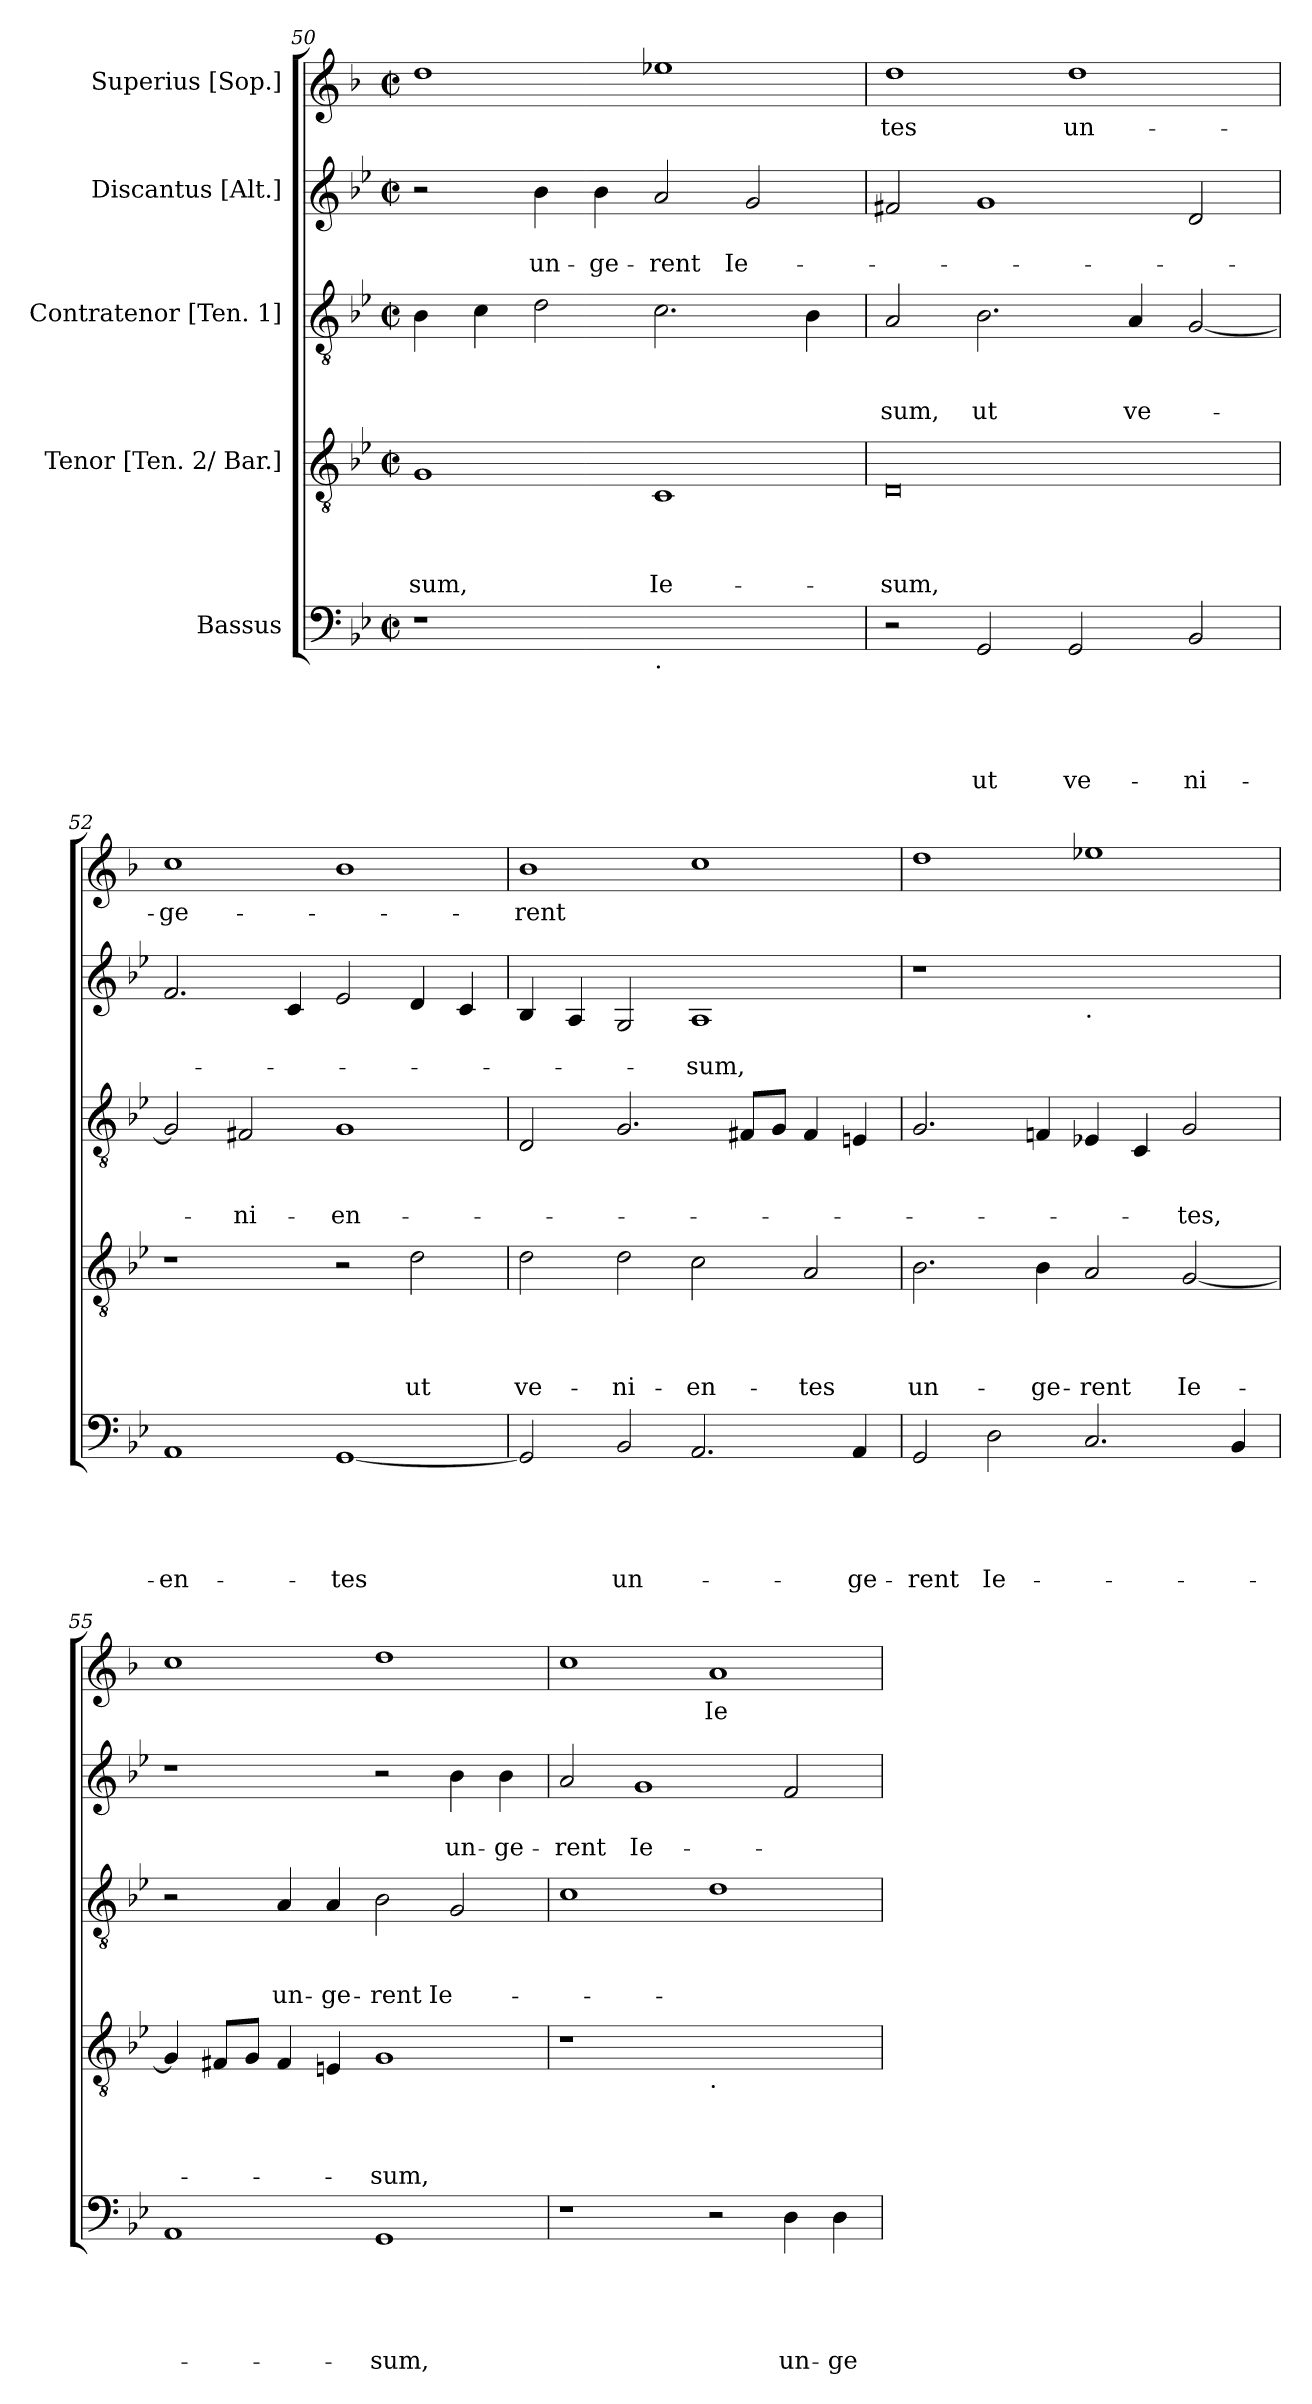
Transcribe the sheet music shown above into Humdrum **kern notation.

**kern	**text	**text	**text	**text	**text	**kern	**text	**text	**text	**text	**kern	**text	**text	**text	**kern	**text	**text	**kern	**text
*part5	*part5	*part5	*part5	*part5	*part5	*part4	*part4	*part4	*part4	*part4	*part3	*part3	*part3	*part3	*part2	*part2	*part2	*part1	*part1
*staff5	*staff5	*staff5	*staff5	*staff5	*staff5	*staff4	*staff4	*staff4	*staff4	*staff4	*staff3	*staff3	*staff3	*staff3	*staff2	*staff2	*staff2	*staff1	*staff1
*I"Bassus	*	*	*	*	*	*I"Tenor [Ten. 2/ Bar.]	*	*	*	*	*I"Contratenor [Ten. 1]	*	*	*	*I"Discantus [Alt.]	*	*	*I"Superius [Sop.]	*
*clefF4	*	*	*	*	*	*clefGv2	*	*	*	*	*clefGv2	*	*	*	*clefG2	*	*	*clefG2	*
*	*	*	*	*	*	*	*	*	*	*	*	*	*	*	*	*	*	*ITrd-3c-5	*
*k[b-e-]	*	*	*	*	*	*k[b-e-]	*	*	*	*	*k[b-e-]	*	*	*	*k[b-e-]	*	*	*k[b-e-]	*
*B-:	*	*	*	*	*	*B-:	*	*	*	*	*B-:	*	*	*	*B-:	*	*	*B-:	*
*M2/2	*	*	*	*	*	*M2/2	*	*	*	*	*M2/2	*	*	*	*M2/2	*	*	*M2/2	*
*met(c|)	*	*	*	*	*	*met(c|)	*	*	*	*	*met(c|)	*	*	*	*met(c|)	*	*	*met(c|)	*
=50	=50	=50	=50	=50	=50	=50	=50	=50	=50	=50	=50	=50	=50	=50	=50	=50	=50	=50	=50
!	!	!	!	!	!	!	!	!	!	!LO:LY:b	!	!	!	!	!	!	!	!	!
1r	.	.	.	.	.	1G	.	.	.	-sum,	4B-\	.	.	.	2r	.	.	1gg	.
.	.	.	.	.	.	.	.	.	.	.	4c\	.	.	.	.	.	.	.	.
!	!	!	!	!	!	!	!	!	!	!	!	!	!	!	!	!	!LO:LY:b	!	!
.	.	.	.	.	.	.	.	.	.	.	2d\	.	.	.	4b-\	.	un-	.	.
!	!	!	!	!	!	!	!	!	!	!	!	!	!	!	!	!	!LO:LY:b	!	!
.	.	.	.	.	.	.	.	.	.	.	.	.	.	.	4b-\	.	-ge-	.	.
!LO:TX:b:t=.	!	!	!	!	!	!	!	!	!	!	!	!	!	!	!	!	!	!	!
!	!	!	!	!	!	!	!	!	!	!LO:LY:b	!	!	!	!	!	!	!LO:LY:b:rj	!	!
1ryy	.	.	.	.	.	1C	.	.	.	Ie-	2.c\	.	.	.	2a/	.	-rent	1aa-X	.
!	!	!	!	!	!	!	!	!	!	!	!	!	!	!	!	!	!LO:LY:b	!	!
.	.	.	.	.	.	.	.	.	.	.	.	.	.	.	2g/	.	Ie-	.	.
.	.	.	.	.	.	.	.	.	.	.	4B-\	.	.	.	.	.	.	.	.
!!LO:LB:g=z
=51	=51	=51	=51	=51	=51	=51	=51	=51	=51	=51	=51	=51	=51	=51	=51	=51	=51	=51	=51
!	!	!	!	!	!	!	!	!	!	!LO:LY:b	!	!	!	!LO:LY:b	!	!	!	!	!LO:LY:b
2r	.	.	.	.	.	0D	.	.	.	-sum,	2A/	.	.	-sum,	2f#X/	.	.	1gg	-tes
!	!	!	!	!	!LO:LY:b	!	!	!	!	!	!	!	!	!LO:LY:b	!	!	!	!	!
2GG/	.	.	.	.	ut	.	.	.	.	.	2.B-\	.	.	ut	1g	.	.	.	.
!	!	!	!	!	!LO:LY:b	!	!	!	!	!	!	!	!	!	!	!	!	!	!LO:LY:b
2GG/	.	.	.	.	ve-	.	.	.	.	.	.	.	.	.	.	.	.	1gg	un-
!	!	!	!	!	!	!	!	!	!	!	!	!	!	!LO:LY:b	!	!	!	!	!
.	.	.	.	.	.	.	.	.	.	.	4A/	.	.	ve-	.	.	.	.	.
!	!	!	!	!	!LO:LY:b	!	!	!	!	!	!	!	!	!	!	!	!	!	!
2BB-/	.	.	.	.	-ni-	.	.	.	.	.	[<2G/	.	.	.	2d/	.	.	.	.
=52	=52	=52	=52	=52	=52	=52	=52	=52	=52	=52	=52	=52	=52	=52	=52	=52	=52	=52	=52
!	!	!	!	!	!LO:LY:b	!	!	!	!	!	!	!	!	!	!	!	!	!	!LO:LY:b
1AA	.	.	.	.	-en-	1r	.	.	.	.	2G/]	.	.	.	2.f/	.	.	1ff	-ge-
!	!	!	!	!	!	!	!	!	!	!	!	!	!	!LO:LY:b	!	!	!	!	!
.	.	.	.	.	.	.	.	.	.	.	2F#X/	.	.	-ni-	.	.	.	.	.
.	.	.	.	.	.	.	.	.	.	.	.	.	.	.	4c/	.	.	.	.
!	!	!	!	!	!LO:LY:b	!	!	!	!	!	!	!	!	!LO:LY:b	!	!	!	!	!
[<1GG	.	.	.	.	-tes	2r	.	.	.	.	1G	.	.	-en-	2e-/	.	.	1ee-	.
!	!	!	!	!	!	!	!	!	!	!LO:LY:b	!	!	!	!	!	!	!	!	!
.	.	.	.	.	.	2d\	.	.	.	ut	.	.	.	.	4d/	.	.	.	.
.	.	.	.	.	.	.	.	.	.	.	.	.	.	.	4c/	.	.	.	.
=53	=53	=53	=53	=53	=53	=53	=53	=53	=53	=53	=53	=53	=53	=53	=53	=53	=53	=53	=53
!	!	!	!	!	!	!	!	!	!	!LO:LY:b	!	!	!	!	!	!	!	!	!LO:LY:b
2GG/]	.	.	.	.	.	2d\	.	.	.	ve-	2D/	.	.	.	4B-/	.	.	1ee-	-rent
.	.	.	.	.	.	.	.	.	.	.	.	.	.	.	4A/	.	.	.	.
!	!	!	!	!	!LO:LY:b	!	!	!	!	!LO:LY:b	!	!	!	!	!	!	!	!	!
2BB-/	.	.	.	.	un-	2d\	.	.	.	-ni-	2.G/	.	.	.	2G/	.	.	.	.
!	!	!	!	!	!	!	!	!	!	!LO:LY:b	!	!	!	!	!	!	!LO:LY:b	!	!
2.AA/	.	.	.	.	.	2c\	.	.	.	-en-	.	.	.	.	1A	.	-sum,	1ff	.
.	.	.	.	.	.	.	.	.	.	.	8F#X/L	.	.	.	.	.	.	.	.
.	.	.	.	.	.	.	.	.	.	.	8G/J	.	.	.	.	.	.	.	.
!	!	!	!	!	!	!	!	!	!	!LO:LY:b	!	!	!	!	!	!	!	!	!
.	.	.	.	.	.	2A/	.	.	.	-tes	4F#/	.	.	.	.	.	.	.	.
!	!	!	!	!	!LO:LY:b	!	!	!	!	!	!	!	!	!	!	!	!	!	!
4AA/	.	.	.	.	-ge-	.	.	.	.	.	4En/	.	.	.	.	.	.	.	.
=54	=54	=54	=54	=54	=54	=54	=54	=54	=54	=54	=54	=54	=54	=54	=54	=54	=54	=54	=54
!	!	!	!	!	!LO:LY:b	!	!	!	!	!LO:LY:b	!	!	!	!	!	!	!	!	!
2GG/	.	.	.	.	-rent	2.B-\	.	.	.	un-	2.G/	.	.	.	1r	.	.	1gg	.
!	!	!	!	!	!LO:LY:b	!	!	!	!	!	!	!	!	!	!	!	!	!	!
2D\	.	.	.	.	Ie-	.	.	.	.	.	.	.	.	.	.	.	.	.	.
!	!	!	!	!	!	!	!	!	!	!LO:LY:b	!	!	!	!	!	!	!	!	!
.	.	.	.	.	.	4B-\	.	.	.	-ge-	4Fn/	.	.	.	.	.	.	.	.
!	!	!	!	!	!	!	!	!	!	!	!	!	!	!	!LO:TX:b:t=.	!	!	!	!
!	!	!	!	!	!	!	!	!	!	!LO:LY:b	!	!	!	!	!	!	!	!	!
2.C/	.	.	.	.	.	2A/	.	.	.	-rent	4E-X/	.	.	.	1ryy	.	.	1aa-X	.
.	.	.	.	.	.	.	.	.	.	.	4C/	.	.	.	.	.	.	.	.
!	!	!	!	!	!	!	!	!	!	!LO:LY:b	!	!	!	!LO:LY:b	!	!	!	!	!
.	.	.	.	.	.	[>2G/	.	.	.	Ie-	2G/	.	.	-tes,	.	.	.	.	.
4BB-/	.	.	.	.	.	.	.	.	.	.	.	.	.	.	.	.	.	.	.
!!LO:PB:g=z
=55	=55	=55	=55	=55	=55	=55	=55	=55	=55	=55	=55	=55	=55	=55	=55	=55	=55	=55	=55
1AA	.	.	.	.	.	4G/]	.	.	.	.	2r	.	.	.	1r	.	.	1ff	.
.	.	.	.	.	.	8F#X/L	.	.	.	.	.	.	.	.	.	.	.	.	.
.	.	.	.	.	.	8G/J	.	.	.	.	.	.	.	.	.	.	.	.	.
!	!	!	!	!	!	!	!	!	!	!	!	!	!	!LO:LY:b	!	!	!	!	!
.	.	.	.	.	.	4F#/	.	.	.	.	4A/	.	.	un-	.	.	.	.	.
!	!	!	!	!	!	!	!	!	!	!	!	!	!	!LO:LY:b	!	!	!	!	!
.	.	.	.	.	.	4En/	.	.	.	.	4A/	.	.	-ge-	.	.	.	.	.
!	!	!	!	!	!LO:LY:b	!	!	!	!	!LO:LY:b	!	!	!	!LO:LY:b:rj	!	!	!	!	!
1GG	.	.	.	.	-sum,	1G	.	.	.	-sum,	2B-\	.	.	-rent	2r	.	.	1gg	.
!	!	!	!	!	!	!	!	!	!	!	!	!	!	!LO:LY:b	!	!	!LO:LY:b	!	!
.	.	.	.	.	.	.	.	.	.	.	2G/	.	.	Ie-	4b-\	.	un-	.	.
!	!	!	!	!	!	!	!	!	!	!	!	!	!	!	!	!	!LO:LY:b	!	!
.	.	.	.	.	.	.	.	.	.	.	.	.	.	.	4b-\	.	-ge-	.	.
=56	=56	=56	=56	=56	=56	=56	=56	=56	=56	=56	=56	=56	=56	=56	=56	=56	=56	=56	=56
!	!	!	!	!	!	!	!	!	!	!	!	!	!	!	!	!	!LO:LY:b	!	!
1r	.	.	.	.	.	1r	.	.	.	.	1c	.	.	.	2a/	.	-rent	1ff	.
!	!	!	!	!	!	!	!	!	!	!	!	!	!	!	!	!	!LO:LY:b	!	!
.	.	.	.	.	.	.	.	.	.	.	.	.	.	.	1g	.	Ie-	.	.
!	!	!	!	!	!	!LO:TX:b:t=.	!	!	!	!	!	!	!	!	!	!	!	!	!
!	!	!	!	!	!	!	!	!	!	!	!	!	!	!	!	!	!	!	!LO:LY:b
2r	.	.	.	.	.	1ryy	.	.	.	.	1d	.	.	.	.	.	.	1dd	Ie-
!	!	!	!	!	!LO:LY:b	!	!	!	!	!	!	!	!	!	!	!	!	!	!
4D\	.	.	.	.	un-	.	.	.	.	.	.	.	.	.	2f/	.	.	.	.
!	!	!	!	!	!LO:LY:b:rj	!	!	!	!	!	!	!	!	!	!	!	!	!	!
4D\	.	.	.	.	-ge-	.	.	.	.	.	.	.	.	.	.	.	.	.	.
=	=	=	=	=	=	=	=	=	=	=	=	=	=	=	=	=	=	=	=
*-	*-	*-	*-	*-	*-	*-	*-	*-	*-	*-	*-	*-	*-	*-	*-	*-	*-	*-	*-
